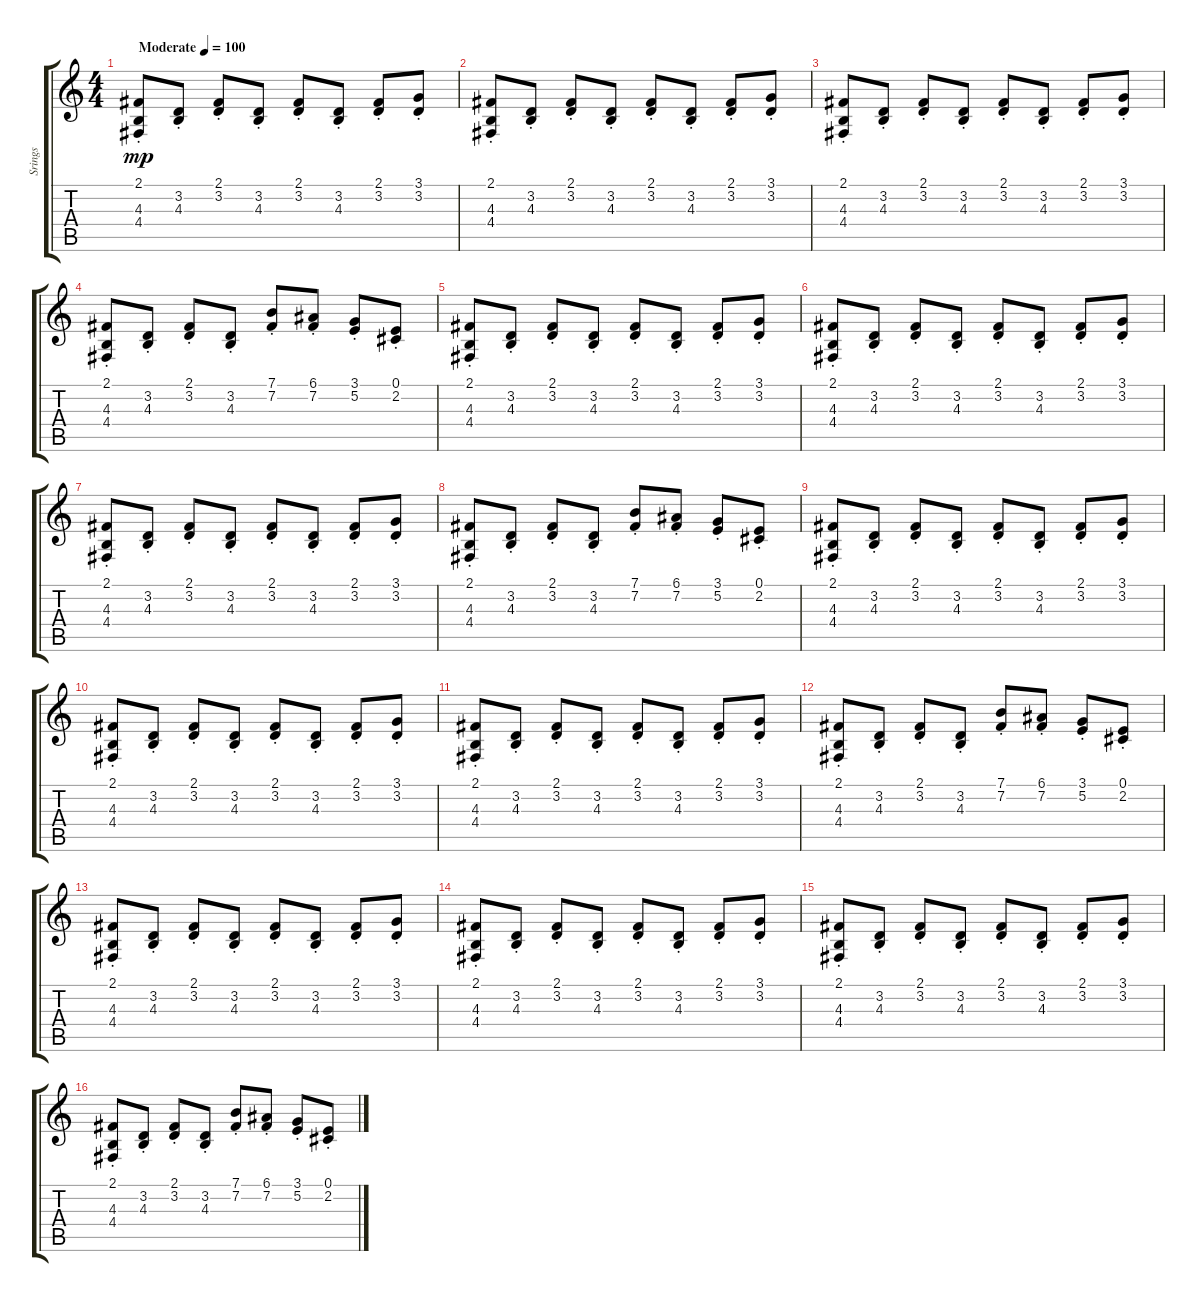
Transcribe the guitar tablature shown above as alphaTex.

\track ("Srings" "Srings") {instrument stringensemble1}
\staff {score tabs}
\tuning (E4 B3 G3 D3 A2 E2) {hide}
\ts (4 4)
\tempo (100 "Moderate")
\clef g2
\ks c
(2.1{st} 4.3{st} 4.4{st}).8{dy mp instrument stringensemble1} (3.2{st} 4.3{st}).8 (2.1{st} 3.2{st}).8 (3.2{st} 4.3{st}).8 (2.1{st} 3.2{st}).8 (3.2{st} 4.3{st}).8 (2.1{st} 3.2{st}).8 (3.1{st} 3.2{st}).8 |
(2.1{st} 4.3{st} 4.4{st}).8 (3.2{st} 4.3{st}).8 (2.1{st} 3.2{st}).8 (3.2{st} 4.3{st}).8 (2.1{st} 3.2{st}).8 (3.2{st} 4.3{st}).8 (2.1{st} 3.2{st}).8 (3.1{st} 3.2{st}).8 |
(2.1{st} 4.3{st} 4.4{st}).8 (3.2{st} 4.3{st}).8 (2.1{st} 3.2{st}).8 (3.2{st} 4.3{st}).8 (2.1{st} 3.2{st}).8 (3.2{st} 4.3{st}).8 (2.1{st} 3.2{st}).8 (3.1{st} 3.2{st}).8 |
(2.1{st} 4.3{st} 4.4{st}).8 (3.2{st} 4.3{st}).8 (2.1{st} 3.2{st}).8 (3.2{st} 4.3{st}).8 (7.1{st} 7.2{st}).8 (6.1{st} 7.2{st}).8 (3.1{st} 5.2{st}).8 (0.1{st} 2.2{st}).8 |
(2.1{st} 4.3{st} 4.4{st}).8 (3.2{st} 4.3{st}).8 (2.1{st} 3.2{st}).8 (3.2{st} 4.3{st}).8 (2.1{st} 3.2{st}).8 (3.2{st} 4.3{st}).8 (2.1{st} 3.2{st}).8 (3.1{st} 3.2{st}).8 |
(2.1{st} 4.3{st} 4.4{st}).8 (3.2{st} 4.3{st}).8 (2.1{st} 3.2{st}).8 (3.2{st} 4.3{st}).8 (2.1{st} 3.2{st}).8 (3.2{st} 4.3{st}).8 (2.1{st} 3.2{st}).8 (3.1{st} 3.2{st}).8 |
(2.1{st} 4.3{st} 4.4{st}).8 (3.2{st} 4.3{st}).8 (2.1{st} 3.2{st}).8 (3.2{st} 4.3{st}).8 (2.1{st} 3.2{st}).8 (3.2{st} 4.3{st}).8 (2.1{st} 3.2{st}).8 (3.1{st} 3.2{st}).8 |
(2.1{st} 4.3{st} 4.4{st}).8 (3.2{st} 4.3{st}).8 (2.1{st} 3.2{st}).8 (3.2{st} 4.3{st}).8 (7.1{st} 7.2{st}).8 (6.1{st} 7.2{st}).8 (3.1{st} 5.2{st}).8 (0.1{st} 2.2{st}).8 |
(2.1{st} 4.3{st} 4.4{st}).8 (3.2{st} 4.3{st}).8 (2.1{st} 3.2{st}).8 (3.2{st} 4.3{st}).8 (2.1{st} 3.2{st}).8 (3.2{st} 4.3{st}).8 (2.1{st} 3.2{st}).8 (3.1{st} 3.2{st}).8 |
(2.1{st} 4.3{st} 4.4{st}).8 (3.2{st} 4.3{st}).8 (2.1{st} 3.2{st}).8 (3.2{st} 4.3{st}).8 (2.1{st} 3.2{st}).8 (3.2{st} 4.3{st}).8 (2.1{st} 3.2{st}).8 (3.1{st} 3.2{st}).8 |
(2.1{st} 4.3{st} 4.4{st}).8 (3.2{st} 4.3{st}).8 (2.1{st} 3.2{st}).8 (3.2{st} 4.3{st}).8 (2.1{st} 3.2{st}).8 (3.2{st} 4.3{st}).8 (2.1{st} 3.2{st}).8 (3.1{st} 3.2{st}).8 |
(2.1{st} 4.3{st} 4.4{st}).8 (3.2{st} 4.3{st}).8 (2.1{st} 3.2{st}).8 (3.2{st} 4.3{st}).8 (7.1{st} 7.2{st}).8 (6.1{st} 7.2{st}).8 (3.1{st} 5.2{st}).8 (0.1{st} 2.2{st}).8 |
(2.1{st} 4.3{st} 4.4{st}).8 (3.2{st} 4.3{st}).8 (2.1{st} 3.2{st}).8 (3.2{st} 4.3{st}).8 (2.1{st} 3.2{st}).8 (3.2{st} 4.3{st}).8 (2.1{st} 3.2{st}).8 (3.1{st} 3.2{st}).8 |
(2.1{st} 4.3{st} 4.4{st}).8 (3.2{st} 4.3{st}).8 (2.1{st} 3.2{st}).8 (3.2{st} 4.3{st}).8 (2.1{st} 3.2{st}).8 (3.2{st} 4.3{st}).8 (2.1{st} 3.2{st}).8 (3.1{st} 3.2{st}).8 |
(2.1{st} 4.3{st} 4.4{st}).8 (3.2{st} 4.3{st}).8 (2.1{st} 3.2{st}).8 (3.2{st} 4.3{st}).8 (2.1{st} 3.2{st}).8 (3.2{st} 4.3{st}).8 (2.1{st} 3.2{st}).8 (3.1{st} 3.2{st}).8 |
(2.1{st} 4.3{st} 4.4{st}).8 (3.2{st} 4.3{st}).8 (2.1{st} 3.2{st}).8 (3.2{st} 4.3{st}).8 (7.1{st} 7.2{st}).8 (6.1{st} 7.2{st}).8 (3.1{st} 5.2{st}).8 (0.1{st} 2.2{st}).8
